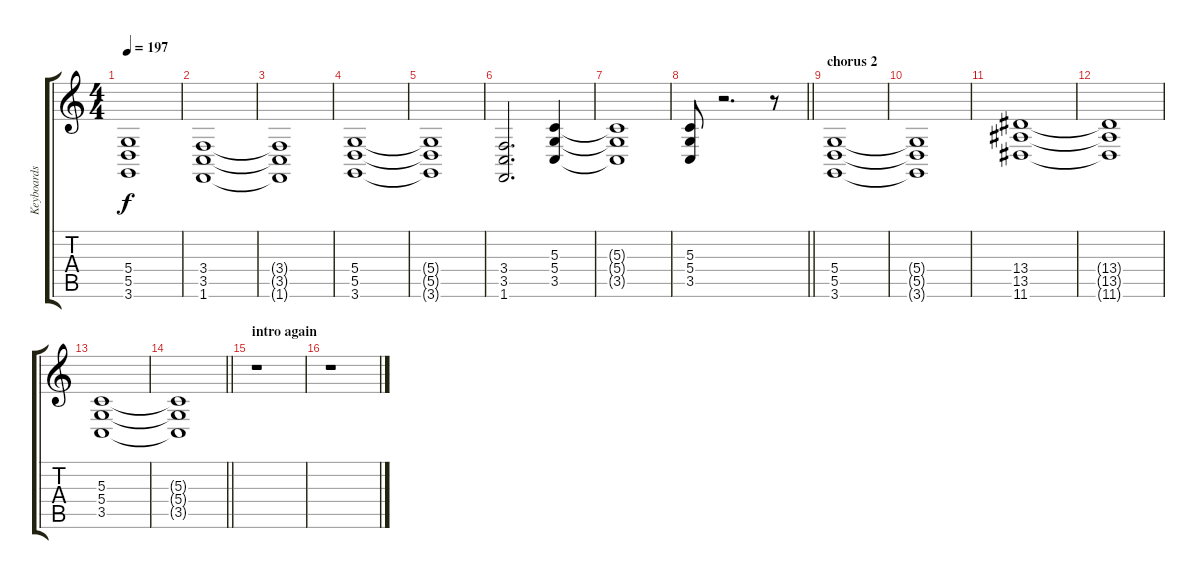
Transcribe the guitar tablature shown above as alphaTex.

\track ("Keyboards and Synths (Lord)" "Keyboards ") {instrument drawbarorgan}
\staff {score tabs}
\tuning (E4 B3 G3 D3 A2 E2) {hide}
\ts (4 4)
\tempo 197
\clef g2
\ks c
(5.4{t} 5.5{t} 3.6{t}).1{dy f} |
(3.4 3.5 1.6).1 |
(3.4{t} 3.5{t} 1.6{t}).1 |
(5.4 5.5 3.6).1 |
(5.4{t} 5.5{t} 3.6{t}).1 |
(3.4 3.5 1.6).2{d} (5.3 5.4 3.5).4 |
(5.3{t} 5.4{t} 3.5{t}).1 |
\barLineRight lightlight
(5.3 5.4 3.5).8 r.2{d} r.8 |
\section ("" "chorus 2")
(5.4 5.5 3.6).1 |
(5.4{t} 5.5{t} 3.6{t}).1 |
(13.4 13.5 11.6).1 |
(13.4{t} 13.5{t} 11.6{t}).1 |
(5.3 5.4 3.5).1 |
\barLineRight lightlight
(5.3{t} 5.4{t} 3.5{t}).1 |
\section ("" "intro again")
r.1 |
r.1
